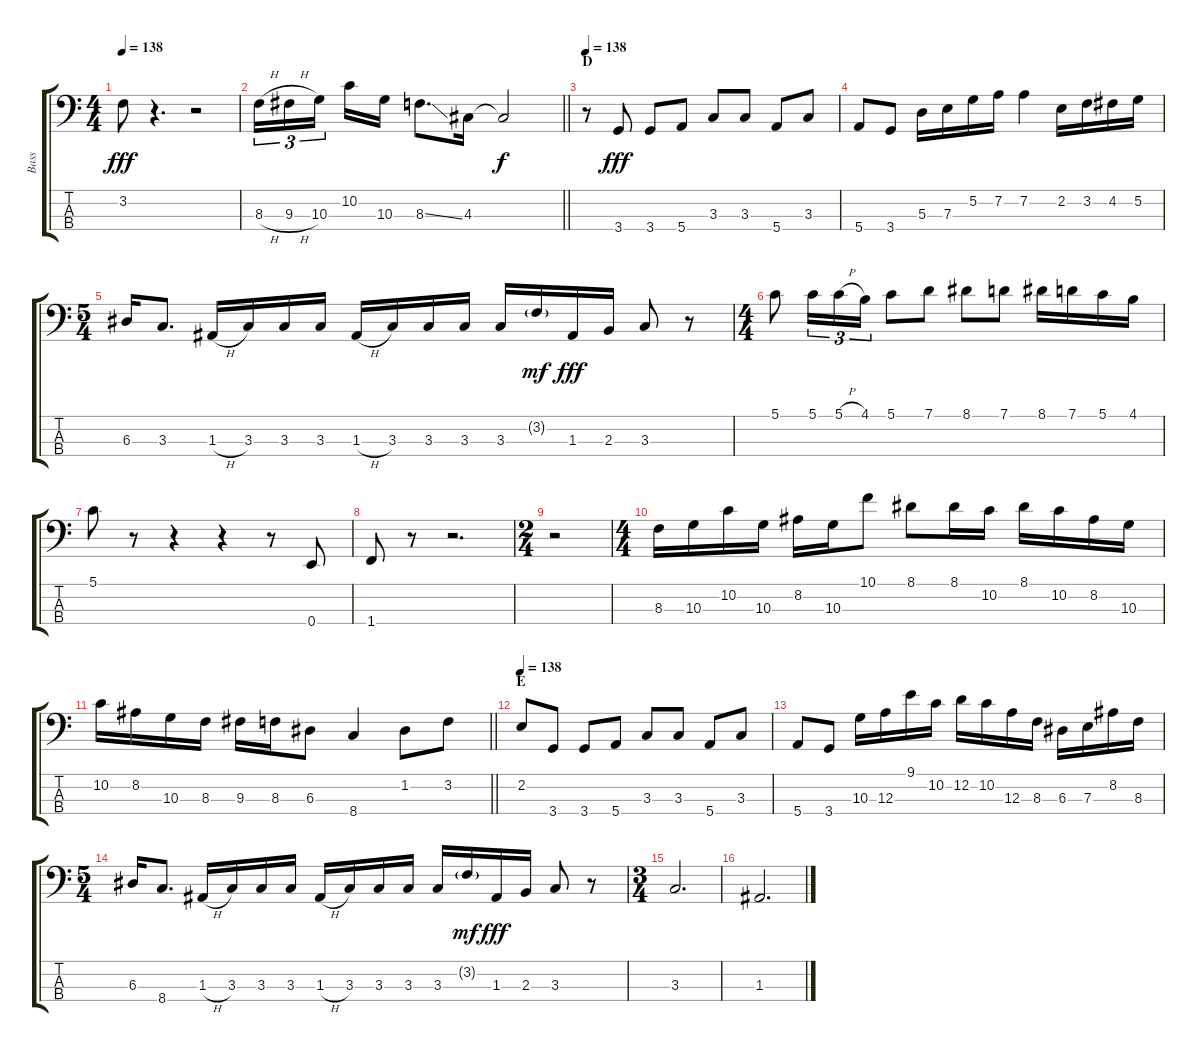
\track ("Bass" "Bass") {instrument electricbassfinger}
\staff {score tabs}
\tuning (G2 D2 A1 E1) {hide}
\ts (4 4)
\tempo 138
\clef f4
\ks c
3.2.8{dy fff} r.4{d} r.2 |
\barLineRight lightlight
8.3{h}.16{tu (3 2)} 9.3{h}.16{tu (3 2)} 10.3.16{tu (3 2)} 10.2.16 10.3.16 8.3{ss}.8{d} 4.3.16 4.3{t}.2{dy f} |
\section ("" "D")
\tempo 138
r.8 3.4.8{dy fff} 3.4.8 5.4.8 3.3.8 3.3.8 5.4.8 3.3.8 |
5.4.8 3.4.8 5.3.16 7.3.16 5.2.16 7.2.16 7.2.4 2.2.16 3.2.16 4.2.16 5.2.16 |
\ts (5 4)
6.3.16 3.3.8{d} 1.3{h}.16 3.3.16 3.3.16 3.3.16 1.3{h}.16 3.3.16 3.3.16 3.3.16 3.3.16 3.2{g}.16{dy mf} 1.3.16{dy fff} 2.3.16 3.3.8 r.8 |
\ts (4 4)
5.1.8 5.1.16{tu (3 2)} 5.1{h}.16{tu (3 2)} 4.1.16{tu (3 2)} 5.1.8 7.1.8 8.1.8 7.1.8 8.1.16 7.1.16 5.1.16 4.1.16 |
5.1.8 r.8 r.4 r.4 r.8 0.4.8 |
1.4.8 r.8 r.2{d} |
\ts (2 4)
r.2 |
\ts (4 4)
8.3.16 10.3.16 10.2.16 10.3.16 8.2.16 10.3.16 10.1.8 8.1.8 8.1.16 10.2.16 8.1.16 10.2.16 8.2.16 10.3.16 |
\barLineRight lightlight
10.2.16 8.2.16 10.3.16 8.3.16 9.3.16 8.3.16 6.3.8 8.4.4 1.2.8 3.2.8 |
\section ("" "E")
\tempo 138
2.2.8 3.4.8 3.4.8 5.4.8 3.3.8 3.3.8 5.4.8 3.3.8 |
5.4.8 3.4.8 10.3.16 12.3.16 9.1.16 10.2.16 12.2.16 10.2.16 12.3.16 8.3.16 6.3.16 7.3.16 8.2.16 8.3.16 |
\ts (5 4)
6.3.16 8.4.8{d} 1.3{h}.16 3.3.16 3.3.16 3.3.16 1.3{h}.16 3.3.16 3.3.16 3.3.16 3.3.16 3.2{g}.16{dy mf} 1.3.16{dy fff} 2.3.16 3.3.8 r.8 |
\ts (3 4)
3.3.2{d} |
1.3.2{d}
